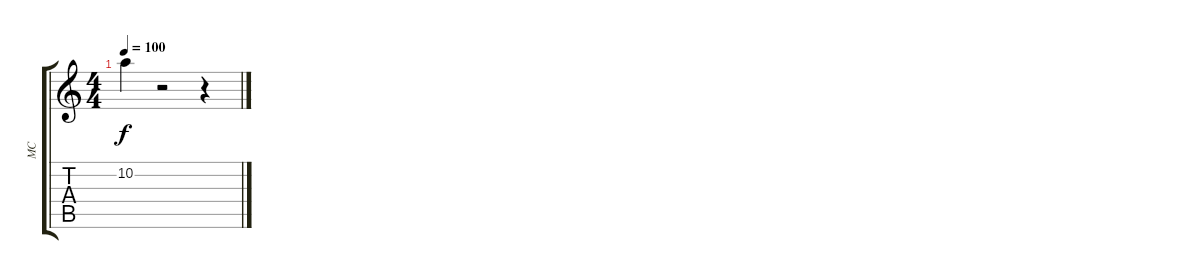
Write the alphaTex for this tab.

\track ("MC" "MC") {instrument electricguitarmuted}
\staff {score tabs}
\tuning (E4 B3 G3 D3 A2 E2) {hide}
\ts (4 4)
\tempo 100
\clef g2
\ks c
10.2.4{dy f} r.2 r.4
